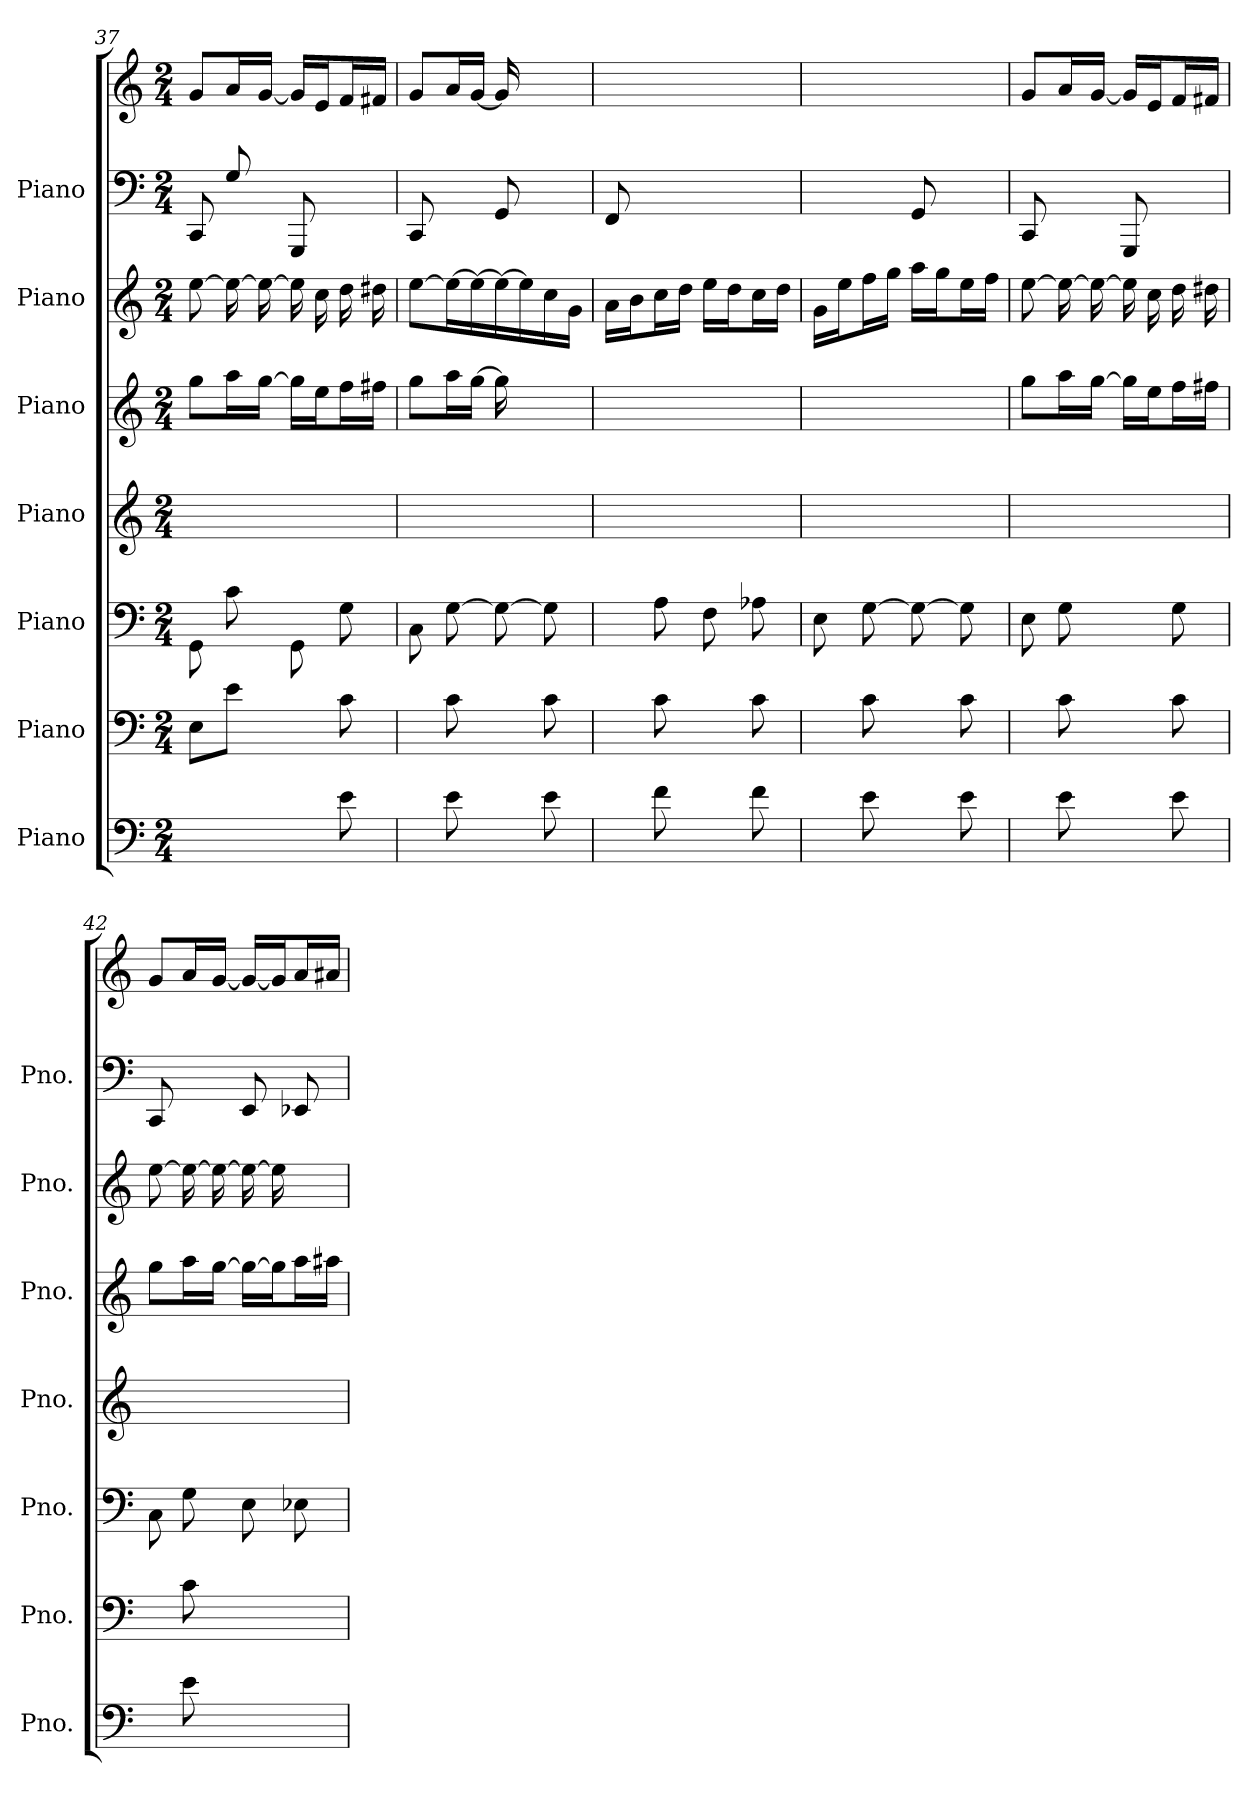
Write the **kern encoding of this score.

**kern	**kern	**kern	**kern	**kern	**kern	**kern	**kern
*part7	*part6	*part5	*part4	*part3	*part2	*part1	*part1
*staff8	*staff7	*staff6	*staff5	*staff4	*staff3	*staff2	*staff1
*I"Piano	*I"Piano	*I"Piano	*I"Piano	*I"Piano	*I"Piano	*I"Piano	*
*I'Pno.	*I'Pno.	*I'Pno.	*I'Pno.	*I'Pno.	*I'Pno.	*I'Pno.	*
!!LO:LB:g=z
*clefF4	*clefF4	*clefF4	*clefG2	*clefG2	*clefG2	*clefF4	*clefG2
*k[]	*k[]	*k[]	*k[]	*k[]	*k[]	*k[]	*k[]
*M2/4	*M2/4	*M2/4	*M2/4	*M2/4	*M2/4	*M2/4	*M2/4
=37	=37	=37	=37	=37	=37	=37	=37
4.ryy	8Ei\L	8GGj\	2ryy	8ggZ\L	[8eeV	8CCN/	8gl/L
.	8ei\J	8cj\	.	16aaZ\L	16eeV_	8GN/	16al/L
.	.	.	.	[16ggZ\JJ	16eeV_	.	[16gl/JJ
.	8ryy	8GGj\	.	16ggZ\LL]	16eeV]	8GGGN/	16gl/LL]
.	.	.	.	16eeZ\J	16ccV	.	16el/J
8e!	8ci	8Gj\	.	16ffZ\L	16ddV	8ryy	16fl/L
.	.	.	.	16ff#XZ\JJ	16dd#XV	.	16f#Xl/JJ
=38	=38	=38	=38	=38	=38	=38	=38
8ryy	8ryy	8Cj\	2ryy	8ggZ\L	[8eeV	8CCN/	8gl/L
8e!	8ci	[8Gj\	.	16aaZ\L	16eeV_	8ryy	16al/L
.	.	.	.	[16ggZ\JJ	16eeV_	.	[16gl/JJ
8ryy	8ryy	8Gj\_	.	16ggZ]	16eeV_	8GGN/	16gl]
.	.	.	.	8.ryy	16eeV\]	.	8.ryy
8e!	8ci	8Gj\]	.	.	16ccV\	8ryy	.
.	.	.	.	.	16gV\JJ	.	.
=39	=39	=39	=39	=39	=39	=39	=39
8ryy	8ryy	8ryy	2ryy	2ryy	16aV\LL	8FFN/L	2ryy
.	.	.	.	.	16bV\J	.	.
8f!	8ci	8Aj\	.	.	16ccV\L	4.ryy	.
.	.	.	.	.	16ddV\JJ	.	.
8ryy	8ryy	8Fj\L	.	.	16eeV\LL	.	.
.	.	.	.	.	16ddV\J	.	.
8f!	8ci	8A-Xj\	.	.	16ccV\L	.	.
.	.	.	.	.	16ddV\JJ	.	.
=40	=40	=40	=40	=40	=40	=40	=40
8ryy	8ryy	8Ej\L	2ryy	2ryy	16gV\LL	4ryy	2ryy
.	.	.	.	.	16eeV\J	.	.
8e!	8ci	[8Gj\	.	.	16ffV\L	.	.
.	.	.	.	.	16ggV\JJ	.	.
8ryy	8ryy	8Gj\_	.	.	16aaV\LL	8GGN/	.
.	.	.	.	.	16ggV\J	.	.
8e!	8ci	8Gj\]	.	.	16eeV\L	8ryy	.
.	.	.	.	.	16ffV\JJ	.	.
!!LO:LB:g=z
=41	=41	=41	=41	=41	=41	=41	=41
8ryy	8ryy	8Ej\	2ryy	8ggZ\L	[8eeV	8CCN/	8gl/L
8e!	8ci	8Gj\	.	16aaZ\L	16eeV_	8ryy	16al/L
.	.	.	.	[16ggZ\JJ	16eeV_	.	[16gl/JJ
8ryy	8ryy	8ryy	.	16ggZ\LL]	16eeV]	8GGGN/L	16gl/LL]
.	.	.	.	16eeZ\J	16ccV	.	16el/J
8e!	8ci	8Gj\	.	16ffZ\L	16ddV	8ryy	16fl/L
.	.	.	.	16ff#XZ\JJ	16dd#XV	.	16f#Xl/JJ
=42	=42	=42	=42	=42	=42	=42	=42
8ryy	8ryy	8Cj\	2ryy	8ggZ\L	[8eeV	8CCN/	8gl/L
8e!	8ci	8Gj\	.	16aaZ\L	16eeV_	8ryy	16al/L
.	.	.	.	[16ggZ\JJ	16eeV_	.	[16gl/JJ
4ryy	4ryy	8Ej\	.	16ggZ\LL_	16eeV_	8EEN/	16gl/LL_
.	.	.	.	16ggZ\J]	16eeV]	.	16gl/J]
.	.	8E-Xj\	.	16aaZ\L	8ryy	8EE-XN/	16al/L
.	.	.	.	16aa#XZ\JJ	.	.	16a#Xl/JJ
=	=	=	=	=	=	=	=
*-	*-	*-	*-	*-	*-	*-	*-
